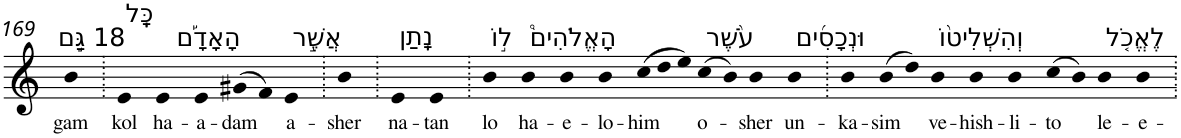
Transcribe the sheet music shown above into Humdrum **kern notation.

**kern	**text
*part1	*part1
*staff1	*staff1
*I"Piano	*
*I'Pno	*
!!LO:PB:g=z
*clefG2	*
*k[]	*
=169	=169
!LO:TX:a:t=18 גַּ֣ם	!
!	!LO:LY:b
4b	gam
=170.	=170.
!LO:TX:a:t=כָּֽל	!
!	!LO:LY:b
4e	kol
!LO:TX:a:t=הָאָדָ֡ם	!
!	!LO:LY:b
4e	ha-
!	!LO:LY:b
4e	-a-
!	!LO:LY:b
(>8g#X	-dam
8f)	.
!LO:TX:a:t=אֲשֶׁ֣ר	!
!	!LO:LY:b
4e	a-
=171.	=171.
!	!LO:LY:b
4b	-sher
=172.	=172.
!LO:TX:a:t=נָֽתַן	!
!	!LO:LY:b
4e	na-
!	!LO:LY:b
4e	-tan
=173.	=173.
!LO:TX:a:t=ל֣וֹ	!
!	!LO:LY:b
4b	lo
!LO:TX:a:t=הָאֱלֹהִים֩	!
!	!LO:LY:b
4b	ha-
!	!LO:LY:b
4b	-e-
!	!LO:LY:b
4b	-lo-
*Xtuplet	*
!	!LO:LY:b
(>12cc	-him
12dd	.
12ee)	.
!LO:TX:a:t=עֹ֨שֶׁר	!
!	!LO:LY:b
(>8cc	o-
8b)	.
!	!LO:LY:b
4b	-sher
!LO:TX:a:t=וּנְכָסִ֜ים	!
!	!LO:LY:b
4b	un-
=174.	=174.
!	!LO:LY:b
4b	-ka-
!	!LO:LY:b
(>8b	-sim
8dd)	.
!LO:TX:a:t=וְהִשְׁלִיט֨וֹ	!
!	!LO:LY:b
4b	ve-
!	!LO:LY:b
4b	-hish-
!	!LO:LY:b
4b	-li-
!	!LO:LY:b
(>8cc	-to
8b)	.
!LO:TX:a:t=לֶאֱכֹ֤ל	!
!	!LO:LY:b
4b	le-
!	!LO:LY:b
4b	-e-
=.	=.
*-	*-
